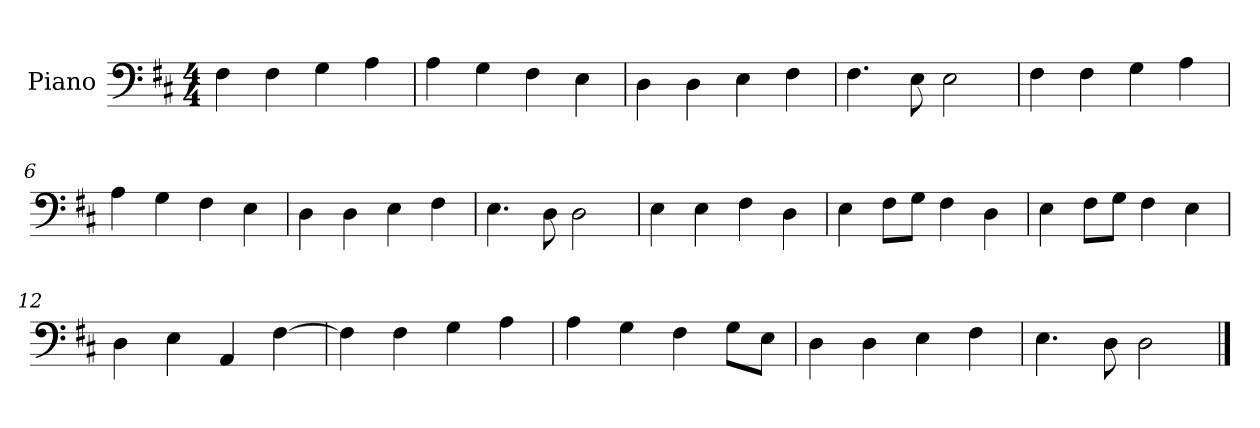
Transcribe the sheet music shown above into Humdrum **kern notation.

**kern
*part1
*staff1
*I"Piano
*I'Pno
*clefF4
*k[f#c#]
*D:
*M4/4
=1
4F#\
4F#\
4G\
4A\
=2
4A\
4G\
4F#\
4E\
=3
4D\
4D\
4E\
4F#\
=4
4.F#\
8E\
2E\
=5
4F#\
4F#\
4G\
4A\
=6
4A\
4G\
4F#\
4E\
=7
4D\
4D\
4E\
4F#\
=8
4.E\
8D\
2D\
=9
4E\
4E\
4F#\
4D\
=10
4E\
8F#\L
8G\J
4F#\
4D\
=11
4E\
8F#\L
8G\J
4F#\
4E\
=12
4D\
4E\
4AA/
[4F#\
=13
4F#\]
4F#\
4G\
4A\
=14
4A\
4G\
4F#\
8G\L
8E\J
=15
4D\
4D\
4E\
4F#\
=16
4.E\
8D\
2D\
==
*-
